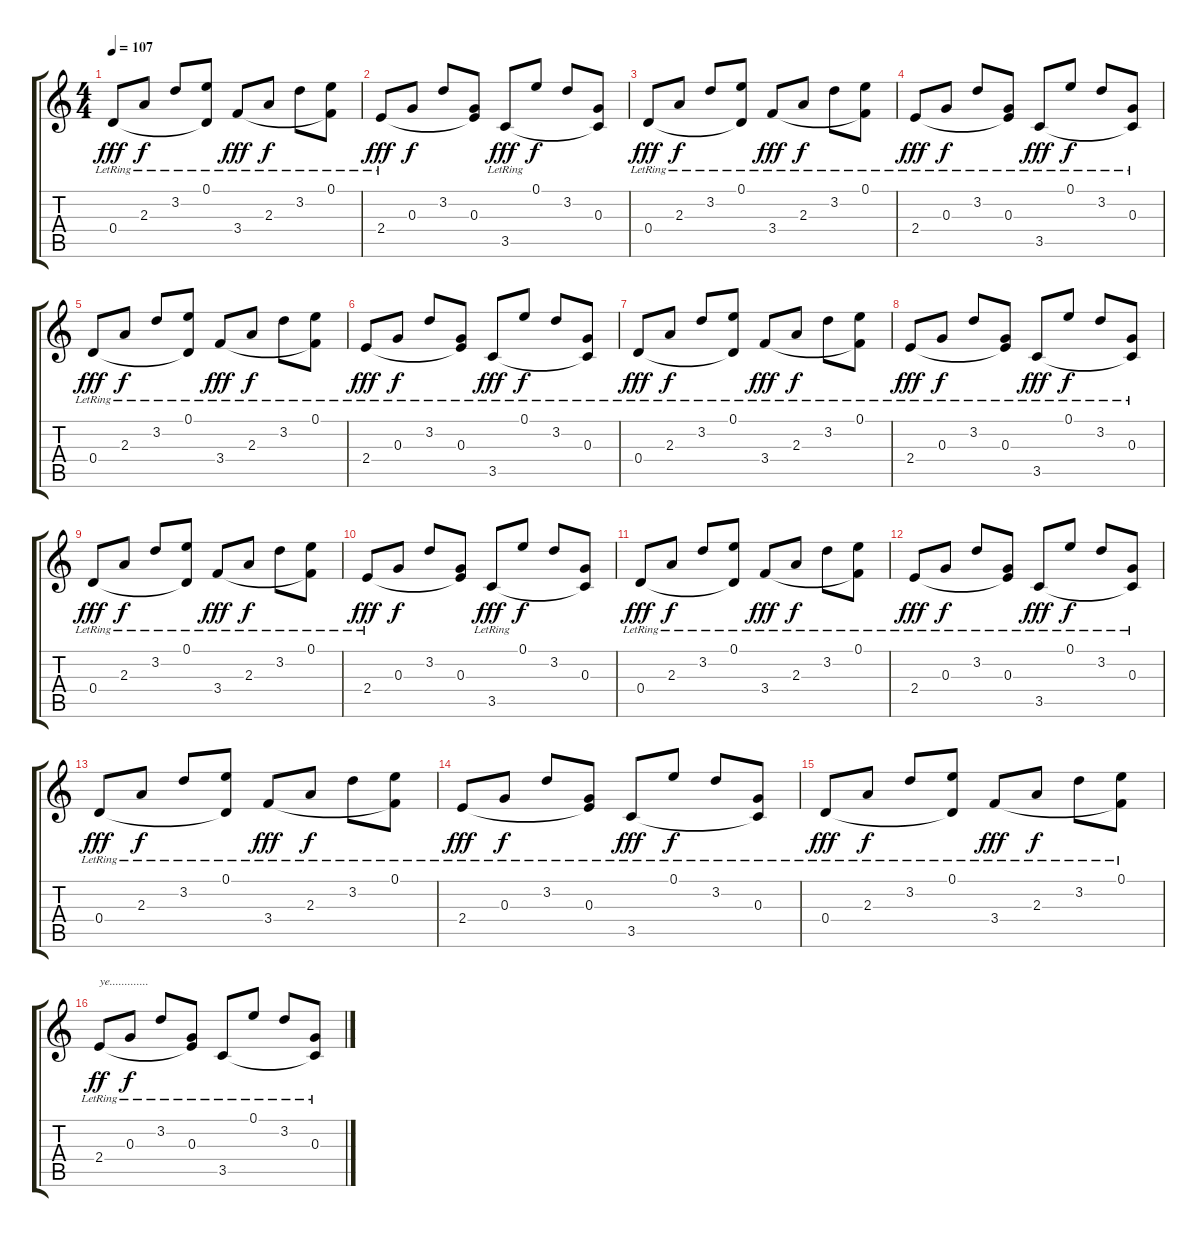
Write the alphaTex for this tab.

\track "" {instrument electricguitarclean}
\staff {score tabs}
\tuning (E4 B3 G3 D3 A2 E2) {hide}
\ts (4 4)
\tempo 107
\clef g2
\ks c
0.4{lr}.8{dy fff} 2.3{lr}.8{dy f} 3.2{lr}.8{txt ""} (0.1{lr} 0.4{t}).8 3.4{lr}.8{dy fff} 2.3{lr}.8{dy f} 3.2{lr}.8 (0.1{lr} 3.4{t}).8 |
2.4{lr}.8{txt "" dy fff} 0.3.8{dy f} 3.2.8 (0.3 2.4{t}).8 3.5{lr}.8{dy fff} 0.1.8{dy f} 3.2.8 (0.3 3.5{t}).8 |
0.4{lr}.8{txt "" dy fff} 2.3{lr}.8{dy f} 3.2{lr}.8 (0.1{lr} 0.4{t}).8 3.4{lr}.8{dy fff} 2.3{lr}.8{dy f} 3.2{lr}.8 (0.1{lr} 3.4{t}).8 |
2.4{lr}.8{txt "" dy fff} 0.3{lr}.8{dy f} 3.2{lr}.8 (0.3{lr} 2.4{t}).8 3.5{lr}.8{dy fff} 0.1{lr}.8{dy f} 3.2{lr}.8 (0.3{lr} 3.5{t}).8 |
0.4{lr}.8{txt "" dy fff} 2.3{lr}.8{dy f} 3.2{lr}.8 (0.1{lr} 0.4{t}).8 3.4{lr}.8{dy fff} 2.3{lr}.8{dy f} 3.2{lr}.8 (0.1{lr} 3.4{t}).8 |
2.4{lr}.8{txt "" dy fff} 0.3{lr}.8{dy f} 3.2{lr}.8 (0.3{lr} 2.4{t}).8 3.5{lr}.8{dy fff} 0.1{lr}.8{dy f} 3.2{lr}.8 (0.3{lr} 3.5{t}).8 |
0.4{lr}.8{txt "" dy fff} 2.3{lr}.8{dy f} 3.2{lr}.8 (0.1{lr} 0.4{t}).8 3.4{lr}.8{dy fff} 2.3{lr}.8{dy f} 3.2{lr}.8 (0.1{lr} 3.4{t}).8 |
2.4{lr}.8{dy fff} 0.3{lr}.8{dy f} 3.2{lr}.8 (0.3{lr} 2.4{t}).8 3.5{lr}.8{dy fff} 0.1{lr}.8{dy f} 3.2{lr}.8 (0.3{lr} 3.5{t}).8 |
0.4{lr}.8{dy fff} 2.3{lr}.8{txt "" dy f} 3.2{lr}.8 (0.1{lr} 0.4{t}).8 3.4{lr}.8{dy fff} 2.3{lr}.8{dy f} 3.2{lr}.8 (0.1{lr} 3.4{t}).8 |
2.4{lr}.8{txt "" dy fff} 0.3.8{dy f} 3.2.8 (0.3 2.4{t}).8 3.5{lr}.8{dy fff} 0.1.8{dy f} 3.2.8 (0.3 3.5{t}).8 |
0.4{lr}.8{txt "" dy fff} 2.3{lr}.8{dy f} 3.2{lr}.8 (0.1{lr} 0.4{t}).8 3.4{lr}.8{dy fff} 2.3{lr}.8{dy f} 3.2{lr}.8 (0.1{lr} 3.4{t}).8 |
2.4{lr}.8{txt "" dy fff} 0.3{lr}.8{dy f} 3.2{lr}.8 (0.3{lr} 2.4{t}).8 3.5{lr}.8{dy fff} 0.1{lr}.8{dy f} 3.2{lr}.8 (0.3{lr} 3.5{t}).8 |
0.4{lr}.8{dy fff} 2.3{lr}.8{dy f} 3.2{lr}.8{txt ""} (0.1{lr} 0.4{t}).8 3.4{lr}.8{dy fff} 2.3{lr}.8{dy f} 3.2{lr}.8 (0.1{lr} 3.4{t}).8 |
2.4{lr}.8{txt "" dy fff} 0.3{lr}.8{dy f} 3.2{lr}.8 (0.3{lr} 2.4{t}).8 3.5{lr}.8{dy fff} 0.1{lr}.8{dy f} 3.2{lr}.8 (0.3{lr} 3.5{t}).8 |
0.4{lr}.8{txt "" dy fff} 2.3{lr}.8{dy f} 3.2{lr}.8 (0.1{lr} 0.4{t}).8 3.4{lr}.8{dy fff} 2.3{lr}.8{dy f} 3.2{lr}.8 (0.1{lr} 3.4{t}).8 |
2.4{lr}.8{txt "ye............." dy ff} 0.3{lr}.8{dy f} 3.2{lr}.8 (0.3{lr} 2.4{t}).8 3.5{lr}.8 0.1{lr}.8 3.2{lr}.8 (0.3{lr} 3.5{t}).8
